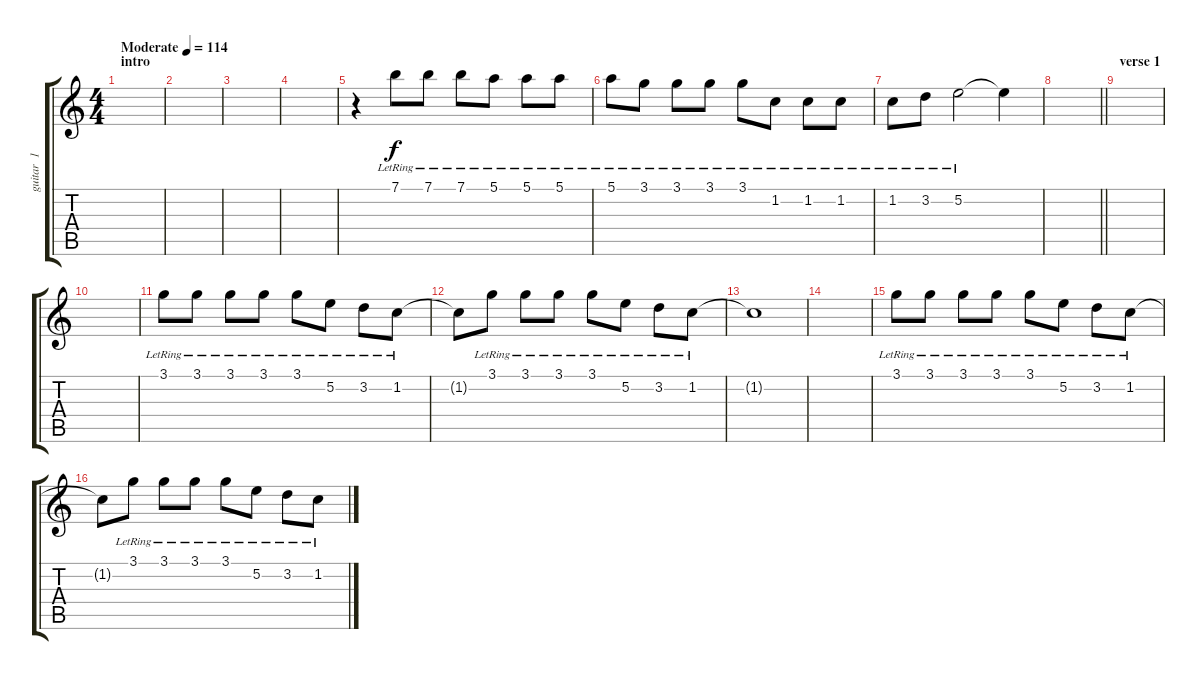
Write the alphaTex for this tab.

\track ("guitar  1" "guitar  1") {instrument electricguitarjazz}
\staff {score tabs}
\tuning (E4 B3 G3 D3 A2 E2) {hide}
\ts (4 4)
\section ("" "intro")
\tempo (114 "Moderate")
\clef g2
\ks c
|
|
|
|
r.4 7.1{lr}.8 7.1{lr}.8 7.1{lr}.8 5.1{lr}.8 5.1{lr}.8 5.1{lr}.8 |
5.1{lr}.8 3.1{lr}.8 3.1{lr}.8 3.1{lr}.8 3.1{lr}.8 1.2{lr}.8 1.2{lr}.8 1.2{lr}.8 |
1.2{lr}.8 3.2{lr}.8 5.2{lr}.2 5.2{t}.4 |
\barLineRight lightlight
|
\section ("" "verse 1")
|
|
3.1{lr}.8 3.1{lr}.8 3.1{lr}.8 3.1{lr}.8 3.1{lr}.8 5.2{lr}.8 3.2{lr}.8 1.2{lr}.8 |
1.2{t}.8 3.1{lr}.8 3.1{lr}.8 3.1{lr}.8 3.1{lr}.8 5.2{lr}.8 3.2{lr}.8 1.2{lr}.8 |
1.2{t}.1 |
|
3.1{lr}.8 3.1{lr}.8 3.1{lr}.8 3.1{lr}.8 3.1{lr}.8 5.2{lr}.8 3.2{lr}.8 1.2{lr}.8 |
1.2{t}.8 3.1{lr}.8 3.1{lr}.8 3.1{lr}.8 3.1{lr}.8 5.2{lr}.8 3.2{lr}.8 1.2{lr}.8
